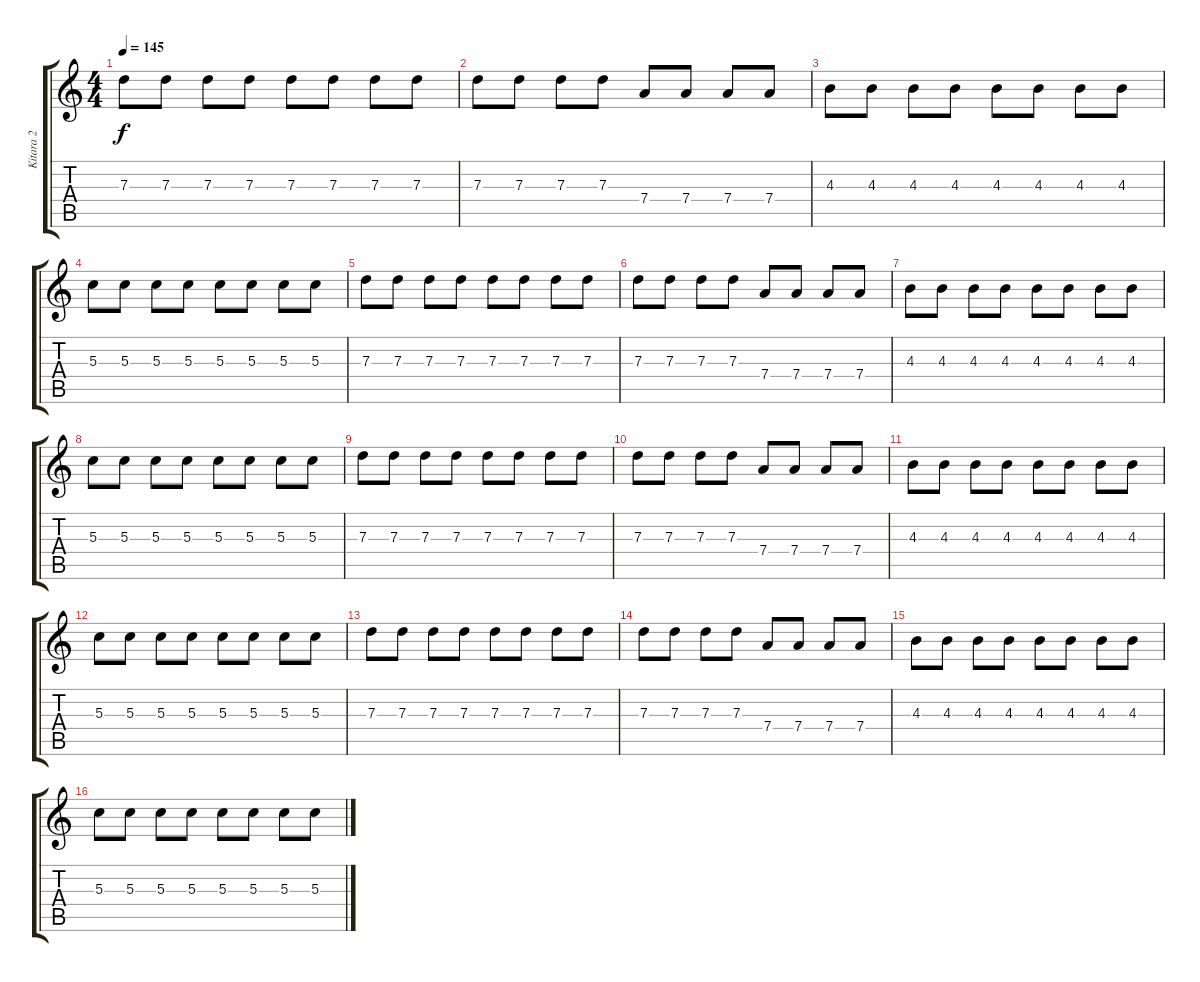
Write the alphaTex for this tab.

\track ("Kitara 2" "Kitara 2") {instrument overdrivenguitar}
\staff {score tabs}
\tuning (E4 B3 G3 D3 A2 E2) {hide}
\ts (4 4)
\tempo 145
\clef g2
\ks c
7.3.8{dy f} 7.3.8 7.3.8 7.3.8 7.3.8 7.3.8 7.3.8 7.3.8 |
7.3.8 7.3.8 7.3.8 7.3.8 7.4.8 7.4.8 7.4.8 7.4.8 |
4.3.8 4.3.8 4.3.8 4.3.8 4.3.8 4.3.8 4.3.8 4.3.8 |
5.3.8 5.3.8 5.3.8 5.3.8 5.3.8 5.3.8 5.3.8 5.3.8 |
7.3.8 7.3.8 7.3.8 7.3.8 7.3.8 7.3.8 7.3.8 7.3.8 |
7.3.8 7.3.8 7.3.8 7.3.8 7.4.8 7.4.8 7.4.8 7.4.8 |
4.3.8 4.3.8 4.3.8 4.3.8 4.3.8 4.3.8 4.3.8 4.3.8 |
5.3.8 5.3.8 5.3.8 5.3.8 5.3.8 5.3.8 5.3.8 5.3.8 |
7.3.8 7.3.8 7.3.8 7.3.8 7.3.8 7.3.8 7.3.8 7.3.8 |
7.3.8 7.3.8 7.3.8 7.3.8 7.4.8 7.4.8 7.4.8 7.4.8 |
4.3.8 4.3.8 4.3.8 4.3.8 4.3.8 4.3.8 4.3.8 4.3.8 |
5.3.8 5.3.8 5.3.8 5.3.8 5.3.8 5.3.8 5.3.8 5.3.8 |
7.3.8 7.3.8 7.3.8 7.3.8 7.3.8 7.3.8 7.3.8 7.3.8 |
7.3.8 7.3.8 7.3.8 7.3.8 7.4.8 7.4.8 7.4.8 7.4.8 |
4.3.8 4.3.8 4.3.8 4.3.8 4.3.8 4.3.8 4.3.8 4.3.8 |
5.3.8 5.3.8 5.3.8 5.3.8 5.3.8 5.3.8 5.3.8 5.3.8
